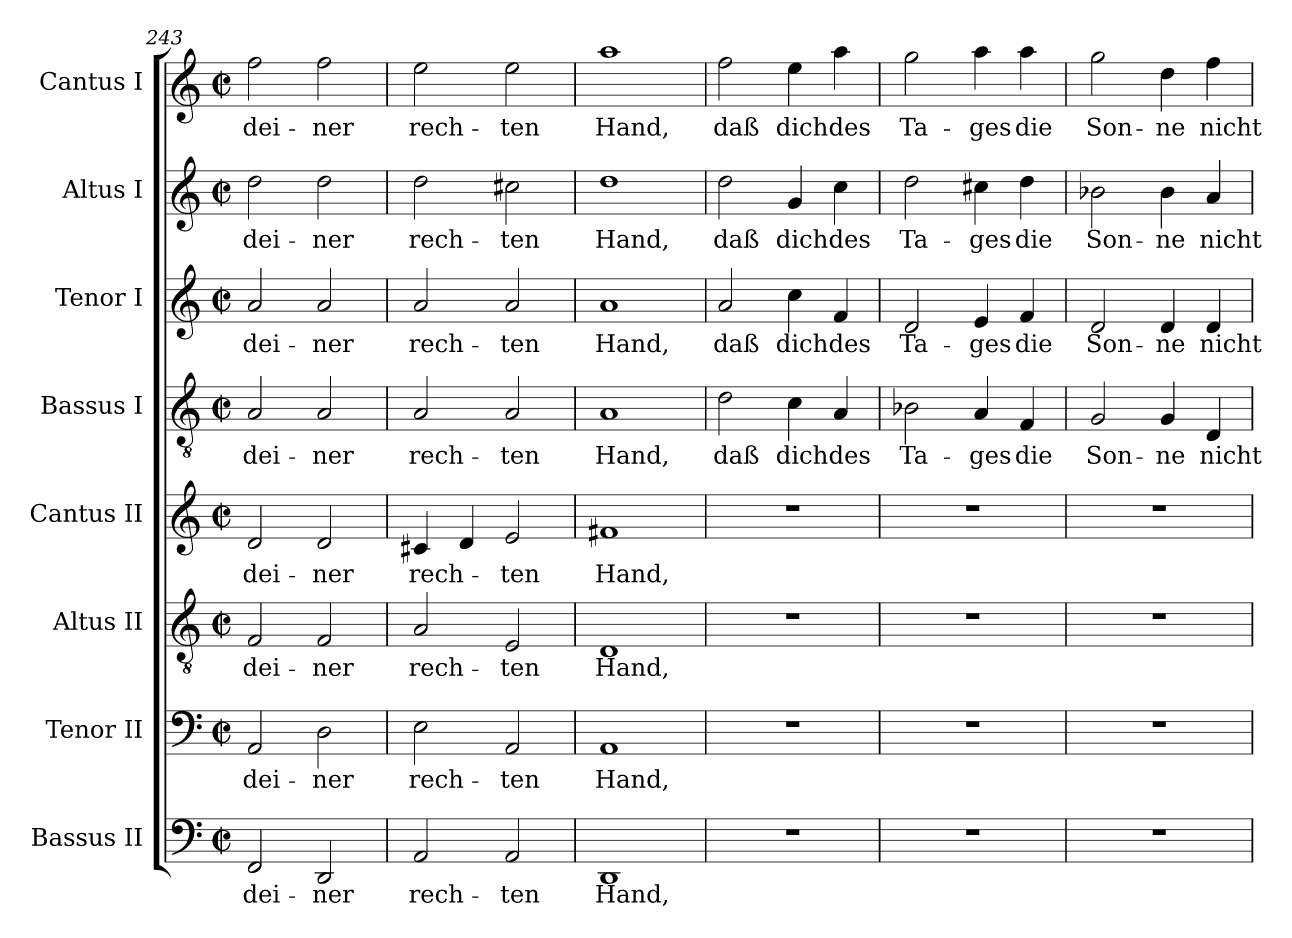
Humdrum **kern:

**kern	**text	**kern	**text	**kern	**text	**kern	**text	**kern	**text	**kern	**text	**kern	**text	**kern	**text
*part8	*part8	*part7	*part7	*part6	*part6	*part5	*part5	*part4	*part4	*part3	*part3	*part2	*part2	*part1	*part1
*staff8	*staff8	*staff7	*staff7	*staff6	*staff6	*staff5	*staff5	*staff4	*staff4	*staff3	*staff3	*staff2	*staff2	*staff1	*staff1
*I"Bassus II	*	*I"Tenor II	*	*I"Altus II	*	*I"Cantus II	*	*I"Bassus I	*	*I"Tenor I	*	*I"Altus I	*	*I"Cantus I	*
*I'B2	*	*I'T2	*	*I'A2	*	*I'C2	*	*I'B1	*	*I'T1	*	*I'A1	*	*I'C1	*
*clefF4	*	*clefF4	*	*clefGv2	*	*clefG2	*	*clefGv2	*	*clefG2	*	*clefG2	*	*clefG2	*
*k[]	*	*k[]	*	*k[]	*	*k[]	*	*k[]	*	*k[]	*	*k[]	*	*k[]	*
*C:	*	*C:	*	*C:	*	*C:	*	*C:	*	*C:	*	*C:	*	*C:	*
*M2/2	*	*M2/2	*	*M2/2	*	*M2/2	*	*M2/2	*	*M2/2	*	*M2/2	*	*M2/2	*
*met(c|)	*	*met(c|)	*	*met(c|)	*	*met(c|)	*	*met(c|)	*	*met(c|)	*	*met(c|)	*	*met(c|)	*
=243	=243	=243	=243	=243	=243	=243	=243	=243	=243	=243	=243	=243	=243	=243	=243
!	!LO:LY:b	!	!	!	!	!	!	!	!	!	!	!	!	!	!
!	!	!	!LO:LY:b	!	!	!	!	!	!	!	!	!	!	!	!
!	!	!	!	!	!LO:LY:b	!	!	!	!	!	!	!	!	!	!
!	!	!	!	!	!	!	!LO:LY:b	!	!	!	!	!	!	!	!
!	!	!	!	!	!	!	!	!	!LO:LY:b	!	!	!	!	!	!
!	!	!	!	!	!	!	!	!	!	!	!LO:LY:b	!	!	!	!
!	!	!	!	!	!	!	!	!	!	!	!	!	!LO:LY:b	!	!
!	!	!	!	!	!	!	!	!	!	!	!	!	!	!	!LO:LY:b
2FF/	dei-	2AA/	dei-	2F/	dei-	2d/	dei-	2A/	dei-	2a/	dei-	2dd\	dei-	2ff\	dei-
!	!LO:LY:b	!	!	!	!	!	!	!	!	!	!	!	!	!	!
!	!	!	!LO:LY:b	!	!	!	!	!	!	!	!	!	!	!	!
!	!	!	!	!	!LO:LY:b	!	!	!	!	!	!	!	!	!	!
!	!	!	!	!	!	!	!LO:LY:b	!	!	!	!	!	!	!	!
!	!	!	!	!	!	!	!	!	!LO:LY:b	!	!	!	!	!	!
!	!	!	!	!	!	!	!	!	!	!	!LO:LY:b	!	!	!	!
!	!	!	!	!	!	!	!	!	!	!	!	!	!LO:LY:b	!	!
!	!	!	!	!	!	!	!	!	!	!	!	!	!	!	!LO:LY:b
2DD/	-ner	2D\	-ner	2F/	-ner	2d/	-ner	2A/	-ner	2a/	-ner	2dd\	-ner	2ff\	-ner
=244	=244	=244	=244	=244	=244	=244	=244	=244	=244	=244	=244	=244	=244	=244	=244
!	!LO:LY:b	!	!	!	!	!	!	!	!	!	!	!	!	!	!
!	!	!	!LO:LY:b	!	!	!	!	!	!	!	!	!	!	!	!
!	!	!	!	!	!LO:LY:b	!	!	!	!	!	!	!	!	!	!
!	!	!	!	!	!	!	!LO:LY:b	!	!	!	!	!	!	!	!
!	!	!	!	!	!	!	!	!	!LO:LY:b	!	!	!	!	!	!
!	!	!	!	!	!	!	!	!	!	!	!LO:LY:b	!	!	!	!
!	!	!	!	!	!	!	!	!	!	!	!	!	!LO:LY:b	!	!
!	!	!	!	!	!	!	!	!	!	!	!	!	!	!	!LO:LY:b
2AA/	rech-	2E\	rech-	2A/	rech-	4c#X/	rech-	2A/	rech-	2a/	rech-	2dd\	rech-	2ee\	rech-
.	.	.	.	.	.	4d/	.	.	.	.	.	.	.	.	.
!	!LO:LY:b	!	!	!	!	!	!	!	!	!	!	!	!	!	!
!	!	!	!LO:LY:b	!	!	!	!	!	!	!	!	!	!	!	!
!	!	!	!	!	!LO:LY:b	!	!	!	!	!	!	!	!	!	!
!	!	!	!	!	!	!	!LO:LY:b	!	!	!	!	!	!	!	!
!	!	!	!	!	!	!	!	!	!LO:LY:b	!	!	!	!	!	!
!	!	!	!	!	!	!	!	!	!	!	!LO:LY:b	!	!	!	!
!	!	!	!	!	!	!	!	!	!	!	!	!	!LO:LY:b	!	!
!	!	!	!	!	!	!	!	!	!	!	!	!	!	!	!LO:LY:b
2AA/	-ten	2AA/	-ten	2E/	-ten	2e/	-ten	2A/	-ten	2a/	-ten	2cc#X\	-ten	2ee\	-ten
!!LO:LB:g=z
=245	=245	=245	=245	=245	=245	=245	=245	=245	=245	=245	=245	=245	=245	=245	=245
!	!LO:LY:b	!	!	!	!	!	!	!	!	!	!	!	!	!	!
!	!	!	!LO:LY:b	!	!	!	!	!	!	!	!	!	!	!	!
!	!	!	!	!	!LO:LY:b	!	!	!	!	!	!	!	!	!	!
!	!	!	!	!	!	!	!LO:LY:b	!	!	!	!	!	!	!	!
!	!	!	!	!	!	!	!	!	!LO:LY:b	!	!	!	!	!	!
!	!	!	!	!	!	!	!	!	!	!	!LO:LY:b	!	!	!	!
!	!	!	!	!	!	!	!	!	!	!	!	!	!LO:LY:b	!	!
!	!	!	!	!	!	!	!	!	!	!	!	!	!	!	!LO:LY:b
1DD	Hand,	1AA	Hand,	1D	Hand,	1f#X	Hand,	1A	Hand,	1a	Hand,	1dd	Hand,	1aa	Hand,
=246	=246	=246	=246	=246	=246	=246	=246	=246	=246	=246	=246	=246	=246	=246	=246
!	!	!	!	!	!	!	!	!	!LO:LY:b	!	!	!	!	!	!
!	!	!	!	!	!	!	!	!	!	!	!LO:LY:b	!	!	!	!
!	!	!	!	!	!	!	!	!	!	!	!	!	!LO:LY:b	!	!
!	!	!	!	!	!	!	!	!	!	!	!	!	!	!	!LO:LY:b
1r	.	1r	.	1r	.	1r	.	2d\	daß	2a/	daß	2dd\	daß	2ff\	daß
!	!	!	!	!	!	!	!	!	!LO:LY:b	!	!	!	!	!	!
!	!	!	!	!	!	!	!	!	!	!	!LO:LY:b	!	!	!	!
!	!	!	!	!	!	!	!	!	!	!	!	!	!LO:LY:b	!	!
!	!	!	!	!	!	!	!	!	!	!	!	!	!	!	!LO:LY:b
.	.	.	.	.	.	.	.	4c\	dich	4cc\	dich	4g/	dich	4ee\	dich
!	!	!	!	!	!	!	!	!	!LO:LY:b	!	!	!	!	!	!
!	!	!	!	!	!	!	!	!	!	!	!LO:LY:b	!	!	!	!
!	!	!	!	!	!	!	!	!	!	!	!	!	!LO:LY:b	!	!
!	!	!	!	!	!	!	!	!	!	!	!	!	!	!	!LO:LY:b
.	.	.	.	.	.	.	.	4A/	des	4f/	des	4cc\	des	4aa\	des
=247	=247	=247	=247	=247	=247	=247	=247	=247	=247	=247	=247	=247	=247	=247	=247
!	!	!	!	!	!	!	!	!	!LO:LY:b	!	!	!	!	!	!
!	!	!	!	!	!	!	!	!	!	!	!LO:LY:b	!	!	!	!
!	!	!	!	!	!	!	!	!	!	!	!	!	!LO:LY:b	!	!
!	!	!	!	!	!	!	!	!	!	!	!	!	!	!	!LO:LY:b
1r	.	1r	.	1r	.	1r	.	2B-X\	Ta-	2d/	Ta-	2dd\	Ta-	2gg\	Ta-
!	!	!	!	!	!	!	!	!	!LO:LY:b	!	!	!	!	!	!
!	!	!	!	!	!	!	!	!	!	!	!LO:LY:b	!	!	!	!
!	!	!	!	!	!	!	!	!	!	!	!	!	!LO:LY:b	!	!
!	!	!	!	!	!	!	!	!	!	!	!	!	!	!	!LO:LY:b
.	.	.	.	.	.	.	.	4A/	-ges	4e/	-ges	4cc#X\	-ges	4aa\	-ges
!	!	!	!	!	!	!	!	!	!LO:LY:b	!	!	!	!	!	!
!	!	!	!	!	!	!	!	!	!	!	!LO:LY:b	!	!	!	!
!	!	!	!	!	!	!	!	!	!	!	!	!	!LO:LY:b	!	!
!	!	!	!	!	!	!	!	!	!	!	!	!	!	!	!LO:LY:b
.	.	.	.	.	.	.	.	4F/	die	4f/	die	4dd\	die	4aa\	die
=248	=248	=248	=248	=248	=248	=248	=248	=248	=248	=248	=248	=248	=248	=248	=248
!	!	!	!	!	!	!	!	!	!LO:LY:b	!	!	!	!	!	!
!	!	!	!	!	!	!	!	!	!	!	!LO:LY:b	!	!	!	!
!	!	!	!	!	!	!	!	!	!	!	!	!	!LO:LY:b	!	!
!	!	!	!	!	!	!	!	!	!	!	!	!	!	!	!LO:LY:b
1r	.	1r	.	1r	.	1r	.	2G/	Son-	2d/	Son-	2b-X\	Son-	2gg\	Son-
!	!	!	!	!	!	!	!	!	!LO:LY:b	!	!	!	!	!	!
!	!	!	!	!	!	!	!	!	!	!	!LO:LY:b	!	!	!	!
!	!	!	!	!	!	!	!	!	!	!	!	!	!LO:LY:b	!	!
!	!	!	!	!	!	!	!	!	!	!	!	!	!	!	!LO:LY:b
.	.	.	.	.	.	.	.	4G/	-ne	4d/	-ne	4b-\	-ne	4dd\	-ne
!	!	!	!	!	!	!	!	!	!LO:LY:b	!	!	!	!	!	!
!	!	!	!	!	!	!	!	!	!	!	!LO:LY:b	!	!	!	!
!	!	!	!	!	!	!	!	!	!	!	!	!	!LO:LY:b	!	!
!	!	!	!	!	!	!	!	!	!	!	!	!	!	!	!LO:LY:b
.	.	.	.	.	.	.	.	4D/	nicht	4d/	nicht	4a/	nicht	4ff\	nicht
=	=	=	=	=	=	=	=	=	=	=	=	=	=	=	=
*-	*-	*-	*-	*-	*-	*-	*-	*-	*-	*-	*-	*-	*-	*-	*-
